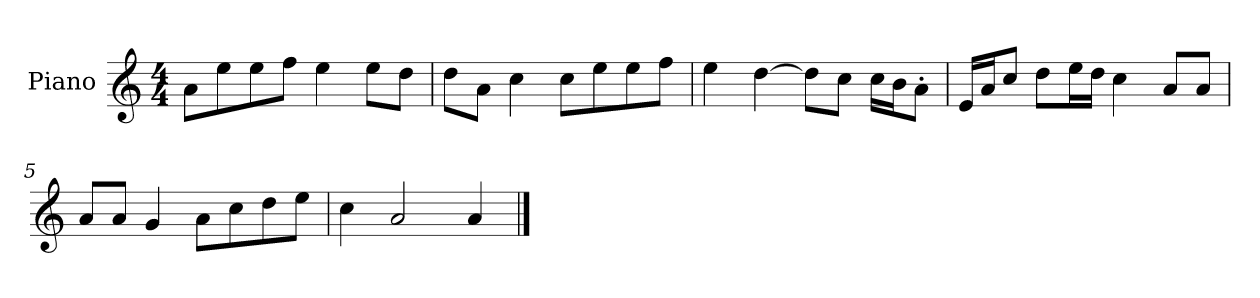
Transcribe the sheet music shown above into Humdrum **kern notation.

**kern
*part1
*staff1
*I"Piano
*I'P-no
*clefG2
*k[]
*M4/4
*MM90
=1
8a\L
8ee\
8ee\
8ff\J
4ee\
8ee\L
8dd\J
=2
8dd\L
8a\J
4cc\
8cc\L
8ee\
8ee\
8ff\J
=3
4ee\
[4dd\
8dd\L]
8cc\J
16cc\LL
16b\J
8a'\J
=4
16e/LL
16a/J
8cc/J
8dd\L
16ee\L
16dd\JJ
4cc\
8a/L
8a/J
=5
8a/L
8a/J
4g/
8a\L
8cc\
8dd\
8ee\J
!!LO:LB:g=z
=6
4cc\
2a/
4a/
==
*-
